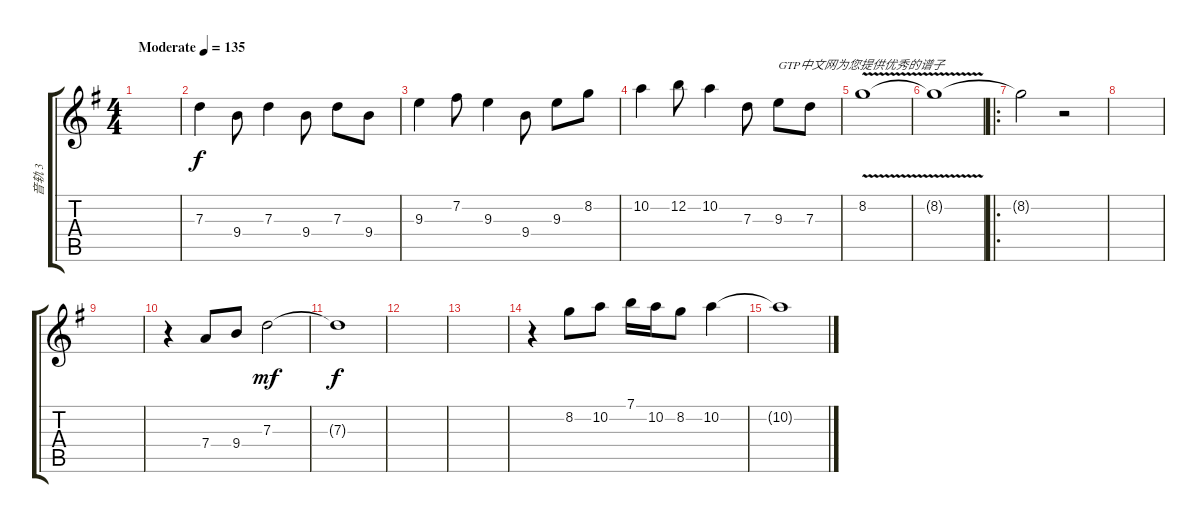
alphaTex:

\track ("音轨 3" "音轨 3") {instrument overdrivenguitar}
\staff {score tabs}
\tuning (E4 B3 G3 D3 A2 E2) {hide}
\ts (4 4)
\tempo (135 "Moderate")
\clef g2
\ks g
|
7.3.4 9.4.8 7.3.4 9.4.8 7.3.8 9.4.8 |
9.3.4 7.2.8 9.3.4 9.4.8 9.3.8 8.2.8 |
10.2.4 12.2.8 10.2.4 7.3.8 9.3.8{txt "GTP中文网为您提供优秀的谱子"} 7.3.8 |
8.2{v}.1 |
8.2{t}.1 |
\ro
8.2{t}.2 r.2 |
|
|
r.4 7.4.8 9.4.8 7.3.2{dy mf} |
7.3{t}.1{dy f} |
|
|
r.4 8.2.8 10.2.8 7.1.16 10.2.16 8.2.8 10.2.4 |
10.2{t}.1
